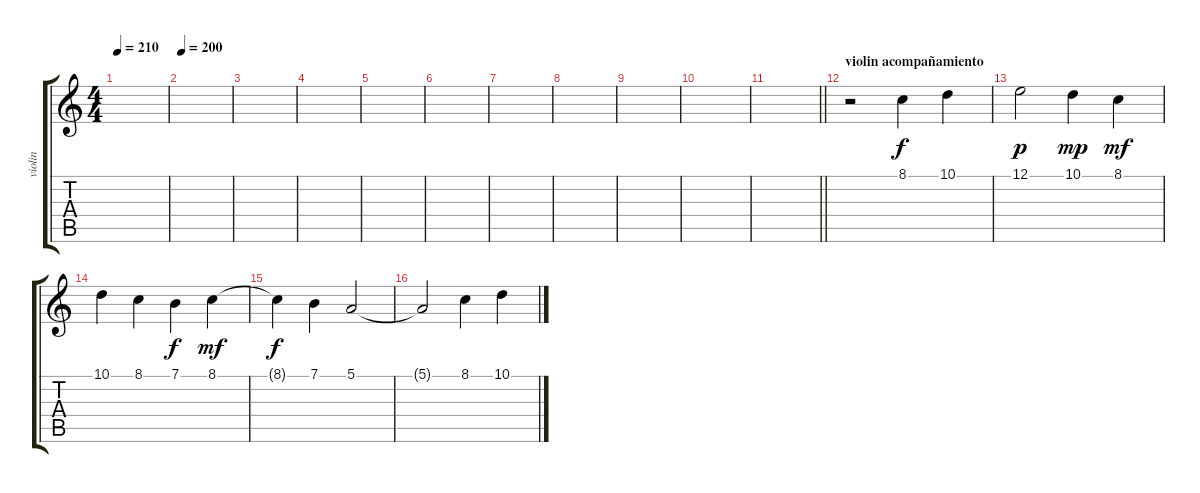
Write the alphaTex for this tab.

\track ("violin" "violin") {instrument violin}
\staff {score tabs}
\tuning (E4 B3 G3 D3 A2 E2) {hide}
\ts (4 4)
\tempo 210
\clef g2
\ks c
|
\tempo 200
|
|
|
|
|
|
|
|
|
\barLineRight lightlight
|
\section ("" "violin acompañamiento")
r.2 8.1.4 10.1.4 |
12.1.2{dy p} 10.1.4{dy mp} 8.1.4{dy mf} |
10.1.4 8.1.4 7.1.4{dy f} 8.1.4{dy mf} |
8.1{t}.4{dy f} 7.1.4 5.1.2 |
5.1{t}.2 8.1.4 10.1.4
